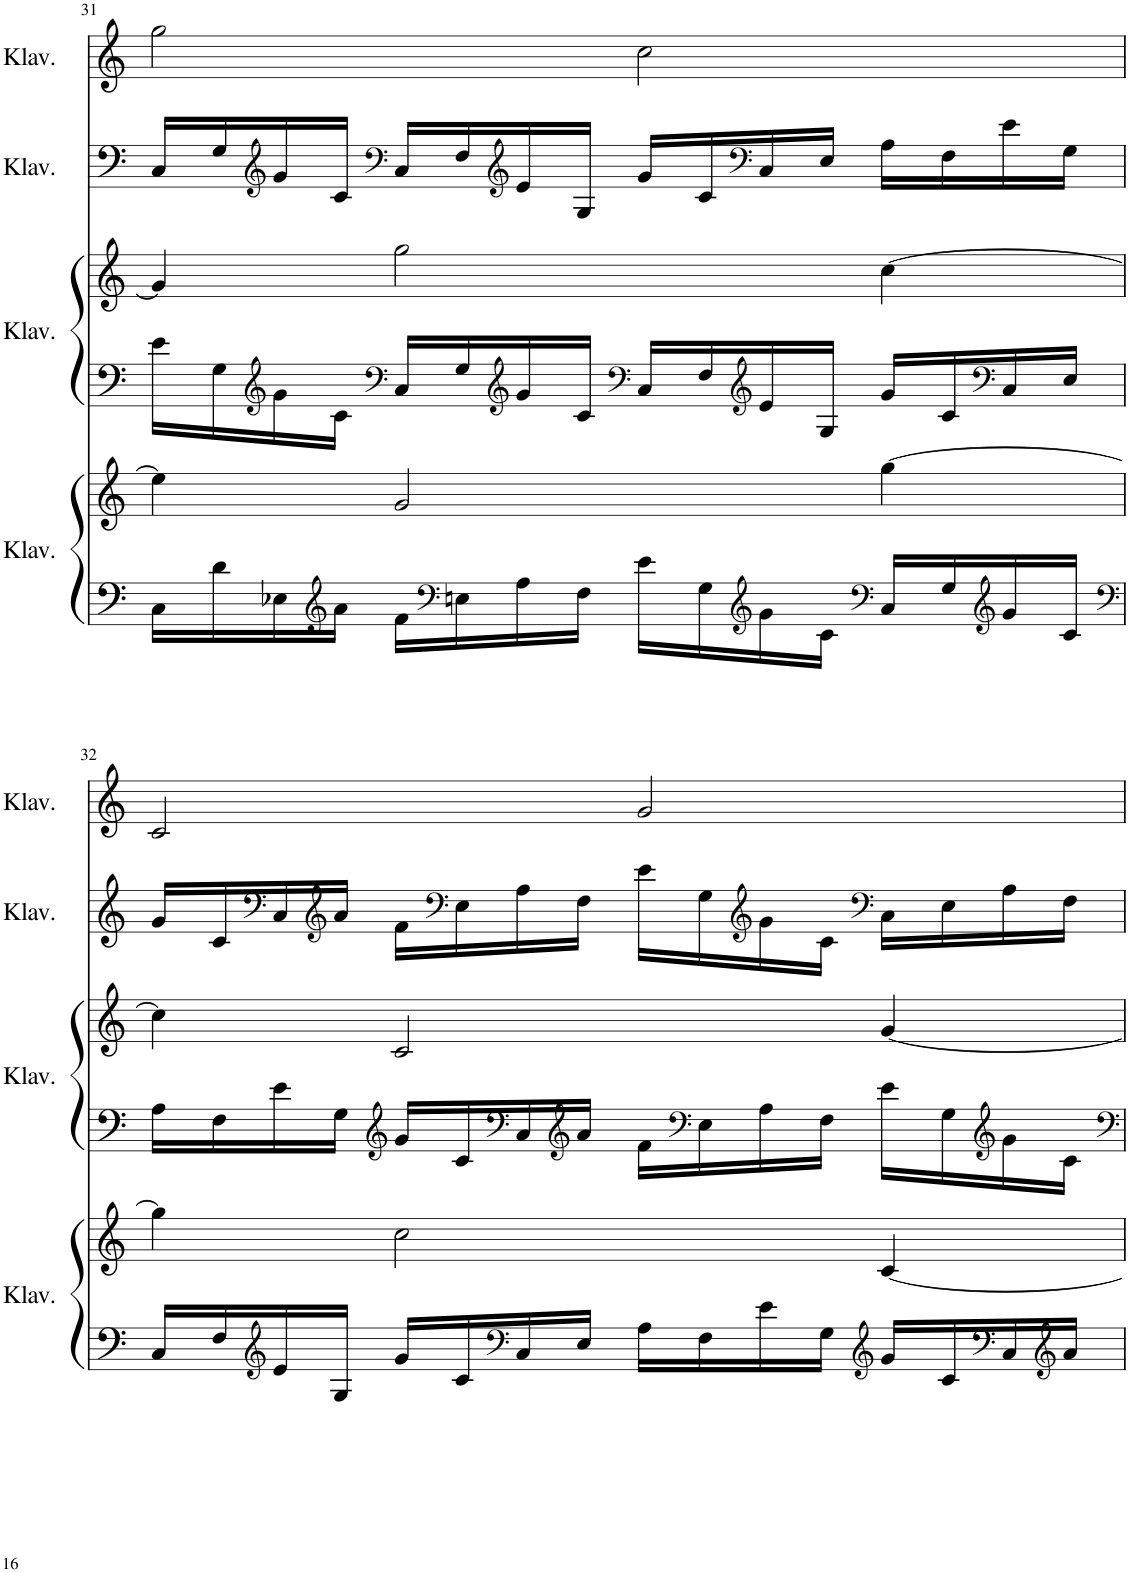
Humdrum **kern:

**kern	**kern	**kern	**kern	**kern	**kern
*part4	*part4	*part3	*part3	*part2	*part1
*staff6	*staff5	*staff4	*staff3	*staff2	*staff1
*I"Klavier	*	*I"Klavier	*	*I"Klavier	*I"Klavier
*I'Klav.	*	*I'Klav.	*	*I'Klav.	*I'Klav.
!!LO:PB:g=z
*clefF4	*clefG2	*clefF4	*clefG2	*clefG2	*clefG2
*k[]	*k[]	*k[]	*k[]	*k[]	*k[]
*M4/4	*M4/4	*M4/4	*M4/4	*M4/4	*M4/4
=31	=31	=31	=31	=31	=31
16C\LL	4ee\]	16e\LL	4g/]	16C/LL	2gg\
16d\	.	16G\	.	16G/	.
*	*	*clefG2	*	*clefG2	*
16E-X\	.	16g\	.	16g/	.
*clefG2	*	*	*	*	*
16a\JJ	.	16c\JJ	.	16c/JJ	.
*	*	*clefF4	*	*clefF4	*
16f\LL	2g/	16C/LL	2gg\	16C/LL	.
*clefF4	*	*	*	*	*
16En\	.	16G/	.	16F/	.
*	*	*clefG2	*	*clefG2	*
16A\	.	16g/	.	16e/	.
16F\JJ	.	16c/JJ	.	16G/JJ	.
*	*	*clefF4	*	*	*
16e\LL	.	16C/LL	.	16g/LL	2cc\
16G\	.	16F/	.	16c/	.
*clefG2	*	*clefG2	*	*clefF4	*
16g\	.	16e/	.	16C/	.
16c\JJ	.	16G/JJ	.	16E/JJ	.
*clefF4	*	*	*	*	*
16C/LL	[4gg\	16g/LL	[4cc\	16A\LL	.
16G/	.	16c/	.	16F\	.
*clefG2	*	*clefF4	*	*	*
16g/	.	16C/	.	16e\	.
16c/JJ	.	16E/JJ	.	16G\JJ	.
!!LO:LB:g=z
=32	=32	=32	=32	=32	=32
*clefF4	*	*	*	*	*
16C/LL	4gg\]	16A\LL	4cc\]	16g/LL	2c/
16F/	.	16F\	.	16c/	.
*clefG2	*	*	*	*clefF4	*
16e/	.	16e\	.	16C/	.
*	*	*	*	*clefG2	*
16G/JJ	.	16G\JJ	.	16a/JJ	.
*	*	*clefG2	*	*	*
16g/LL	2cc\	16g/LL	2c/	16f\LL	.
*	*	*	*	*clefF4	*
16c/	.	16c/	.	16E\	.
*clefF4	*	*clefF4	*	*	*
16C/	.	16C/	.	16A\	.
*	*	*clefG2	*	*	*
16E/JJ	.	16a/JJ	.	16F\JJ	.
16A\LL	.	16f\LL	.	16e\LL	2g/
*	*	*clefF4	*	*	*
16F\	.	16E\	.	16G\	.
*	*	*	*	*clefG2	*
16e\	.	16A\	.	16g\	.
16G\JJ	.	16F\JJ	.	16c\JJ	.
*clefG2	*	*	*	*clefF4	*
16g/LL	[4c/	16e\LL	[4g/	16C\LL	.
16c/	.	16G\	.	16E\	.
*clefF4	*	*clefG2	*	*	*
16C/	.	16g\	.	16A\	.
*clefG2	*	*	*	*	*
16a/JJ	.	16c\JJ	.	16F\JJ	.
=	=	=	=	=	=
*-	*-	*-	*-	*-	*-
